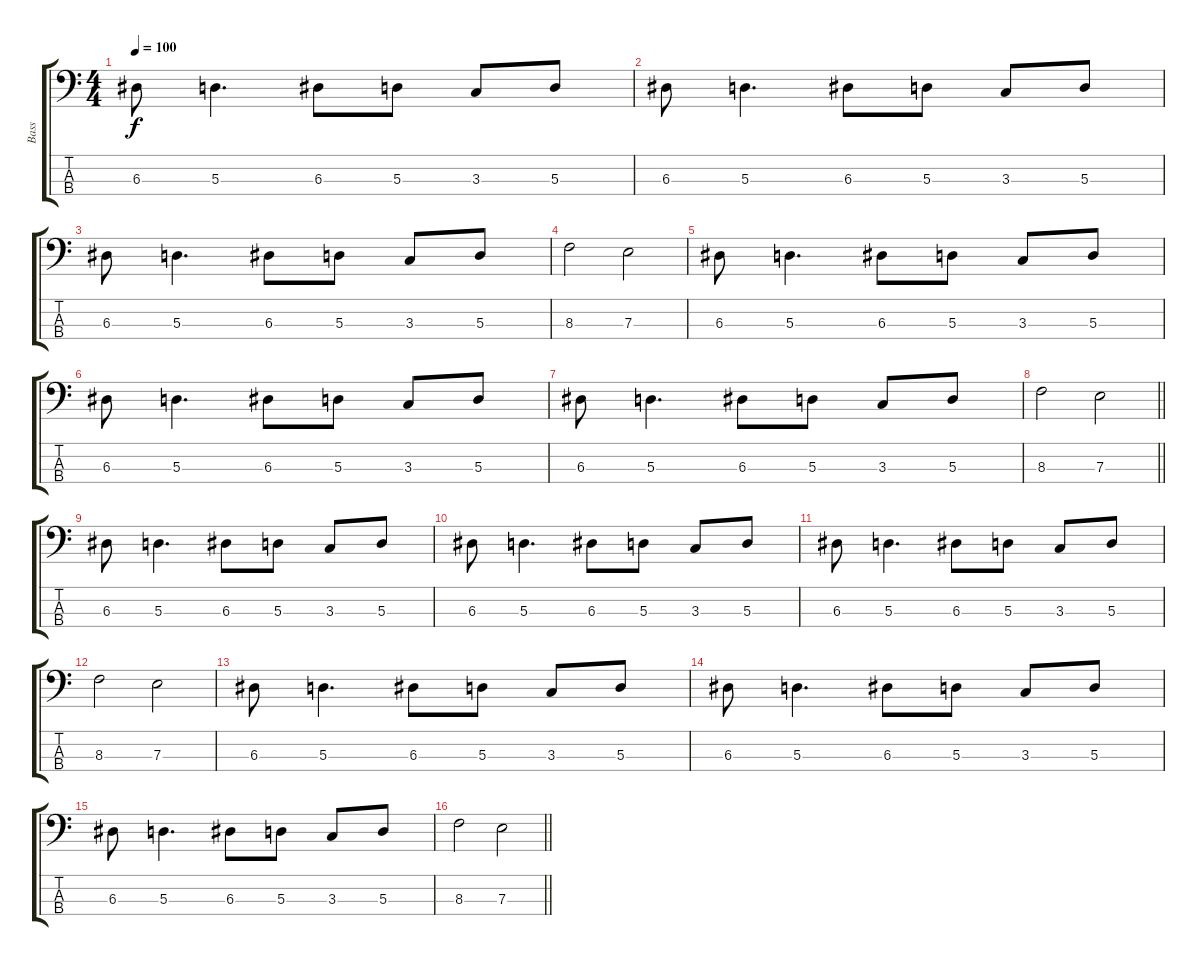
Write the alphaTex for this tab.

\track ("Bass" "Bass") {instrument electricbasspick}
\staff {score tabs}
\tuning (G2 D2 A1 E1) {hide}
\ts (4 4)
\tempo 100
\clef f4
\ks c
6.3.8{dy f} 5.3.4{d} 6.3.8 5.3.8 3.3.8 5.3.8 |
6.3.8 5.3.4{d} 6.3.8 5.3.8 3.3.8 5.3.8 |
6.3.8 5.3.4{d} 6.3.8 5.3.8 3.3.8 5.3.8 |
8.3.2 7.3.2 |
6.3.8 5.3.4{d} 6.3.8 5.3.8 3.3.8 5.3.8 |
6.3.8 5.3.4{d} 6.3.8 5.3.8 3.3.8 5.3.8 |
6.3.8 5.3.4{d} 6.3.8 5.3.8 3.3.8 5.3.8 |
\barLineRight lightlight
8.3.2 7.3.2 |
6.3.8 5.3.4{d} 6.3.8 5.3.8 3.3.8 5.3.8 |
6.3.8 5.3.4{d} 6.3.8 5.3.8 3.3.8 5.3.8 |
6.3.8 5.3.4{d} 6.3.8 5.3.8 3.3.8 5.3.8 |
8.3.2 7.3.2 |
6.3.8 5.3.4{d} 6.3.8 5.3.8 3.3.8 5.3.8 |
6.3.8 5.3.4{d} 6.3.8 5.3.8 3.3.8 5.3.8 |
6.3.8 5.3.4{d} 6.3.8 5.3.8 3.3.8 5.3.8 |
\barLineRight lightlight
8.3.2 7.3.2
